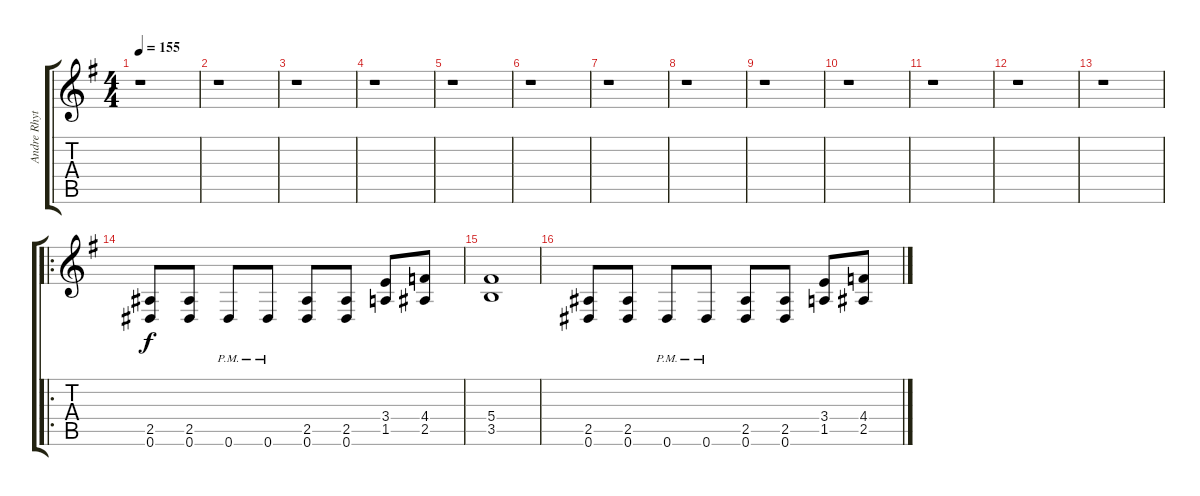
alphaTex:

\track ("Andre Rhythm" "Andre Rhyt") {instrument distortionguitar}
\staff {score tabs}
\tuning (Eb4 Bb3 Gb3 Db3 Ab2 Eb2) {hide}
\ts (4 4)
\tempo 155
\clef g2
\ks g
r.1{dy f} |
r.1 |
r.1 |
r.1 |
r.1 |
r.1 |
r.1 |
r.1 |
r.1 |
r.1 |
r.1 |
r.1 |
r.1 |
\ro
(2.5 0.6).8 (2.5 0.6).8 0.6{pm}.8 0.6{pm}.8 (2.5 0.6).8 (2.5 0.6).8 (3.4 1.5).8 (4.4 2.5).8 |
(5.4 3.5).1 |
(2.5 0.6).8 (2.5 0.6).8 0.6{pm}.8 0.6{pm}.8 (2.5 0.6).8 (2.5 0.6).8 (3.4 1.5).8 (4.4 2.5).8
